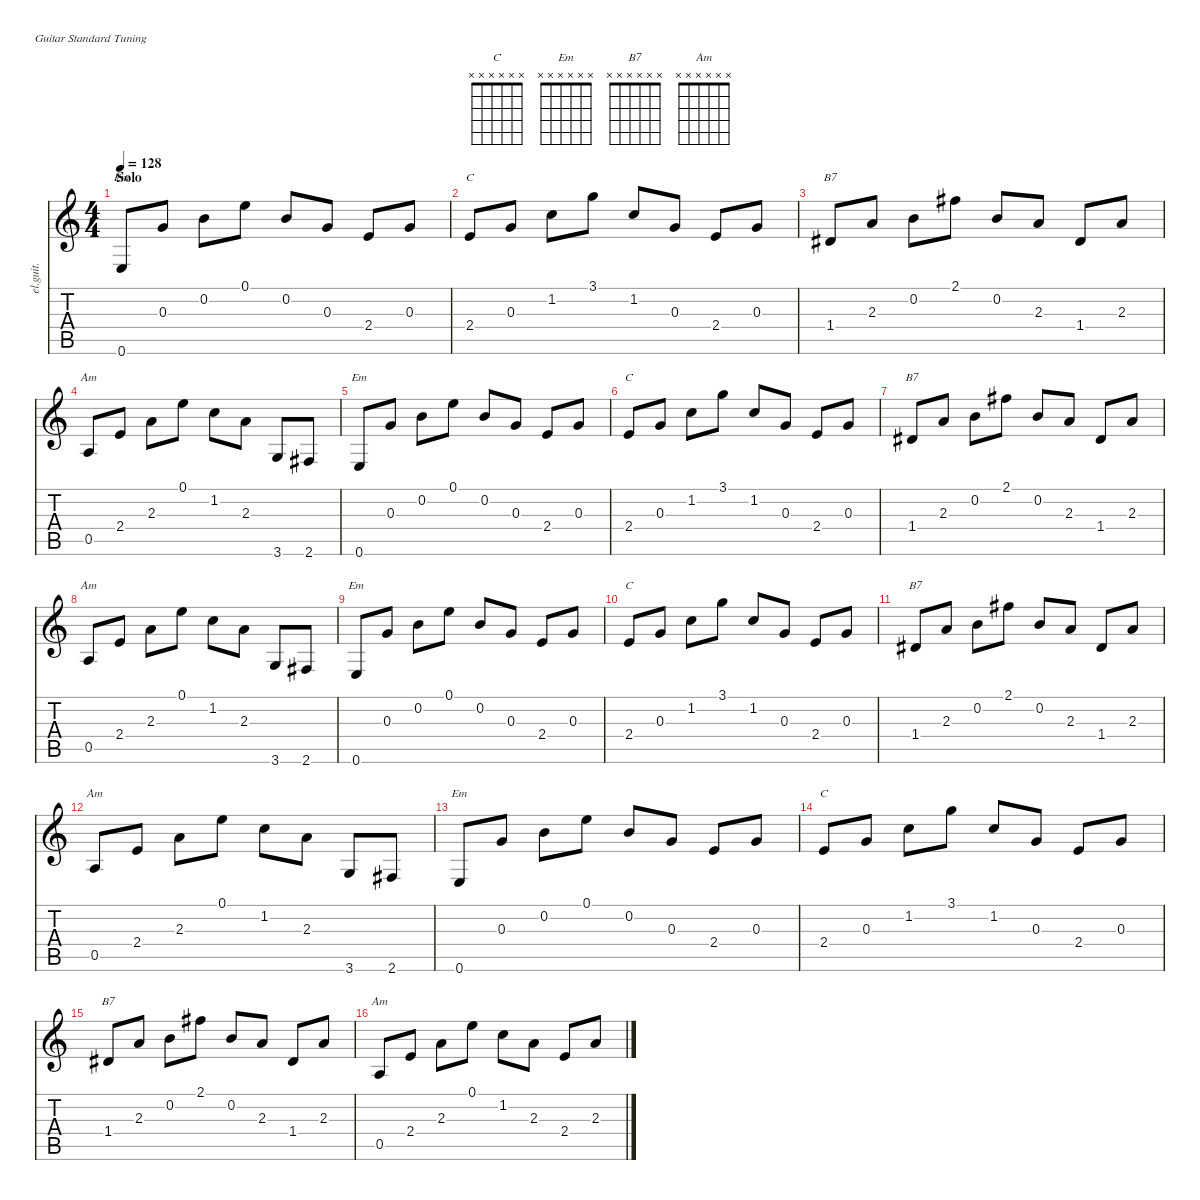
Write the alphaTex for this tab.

\defaultSystemsLayout 4
\hideDynamics
\bracketExtendMode nobrackets
\otherSystemsTrackNameOrientation horizontal
\track ("Guitar2(Izzy)" "el.guit.") {instrument electricguitarclean}
\staff {score tabs}
\tuning (E4 B3 G3 D3 A2 E2)
\chord ("C" x x x x x x)
\chord ("Em" x x x x x x)
\chord ("B7" x x x x x x)
\chord ("Am" x x x x x x)
\ts (4 4)
\section ("" "Solo")
\tempo 128
\clef g2
\ks c
0.6.8{ch "Em" dy f} 0.3.8 0.2.8 0.1.8 0.2.8 0.3.8 2.4.8 0.3.8 |
2.4.8{ch "C"} 0.3.8 1.2.8 3.1.8 1.2.8 0.3.8 2.4.8 0.3.8 |
1.4{acc #}.8{ch "B7"} 2.3.8 0.2.8 2.1{acc #}.8 0.2.8 2.3.8 1.4{acc #}.8 2.3.8 |
0.5.8{ch "Am"} 2.4.8 2.3.8 0.1.8 1.2.8 2.3.8 3.6.8 2.6{acc #}.8 |
0.6.8{ch "Em"} 0.3.8 0.2.8 0.1.8 0.2.8 0.3.8 2.4.8 0.3.8 |
2.4.8{ch "C"} 0.3.8 1.2.8 3.1.8 1.2.8 0.3.8 2.4.8 0.3.8 |
1.4{acc #}.8{ch "B7"} 2.3.8 0.2.8 2.1{acc #}.8 0.2.8 2.3.8 1.4{acc #}.8 2.3.8 |
0.5.8{ch "Am"} 2.4.8 2.3.8 0.1.8 1.2.8 2.3.8 3.6.8 2.6{acc #}.8 |
0.6.8{ch "Em"} 0.3.8 0.2.8 0.1.8 0.2.8 0.3.8 2.4.8 0.3.8 |
2.4.8{ch "C"} 0.3.8 1.2.8 3.1.8 1.2.8 0.3.8 2.4.8 0.3.8 |
1.4{acc #}.8{ch "B7"} 2.3.8 0.2.8 2.1{acc #}.8 0.2.8 2.3.8 1.4{acc #}.8 2.3.8 |
0.5.8{ch "Am"} 2.4.8 2.3.8 0.1.8 1.2.8 2.3.8 3.6.8 2.6{acc #}.8 |
0.6.8{ch "Em"} 0.3.8 0.2.8 0.1.8 0.2.8 0.3.8 2.4.8 0.3.8 |
2.4.8{ch "C"} 0.3.8 1.2.8 3.1.8 1.2.8 0.3.8 2.4.8 0.3.8 |
1.4{acc #}.8{ch "B7"} 2.3.8 0.2.8 2.1{acc #}.8 0.2.8 2.3.8 1.4{acc #}.8 2.3.8 |
0.5.8{ch "Am"} 2.4.8 2.3.8 0.1.8 1.2.8 2.3.8 2.4.8 2.3.8
